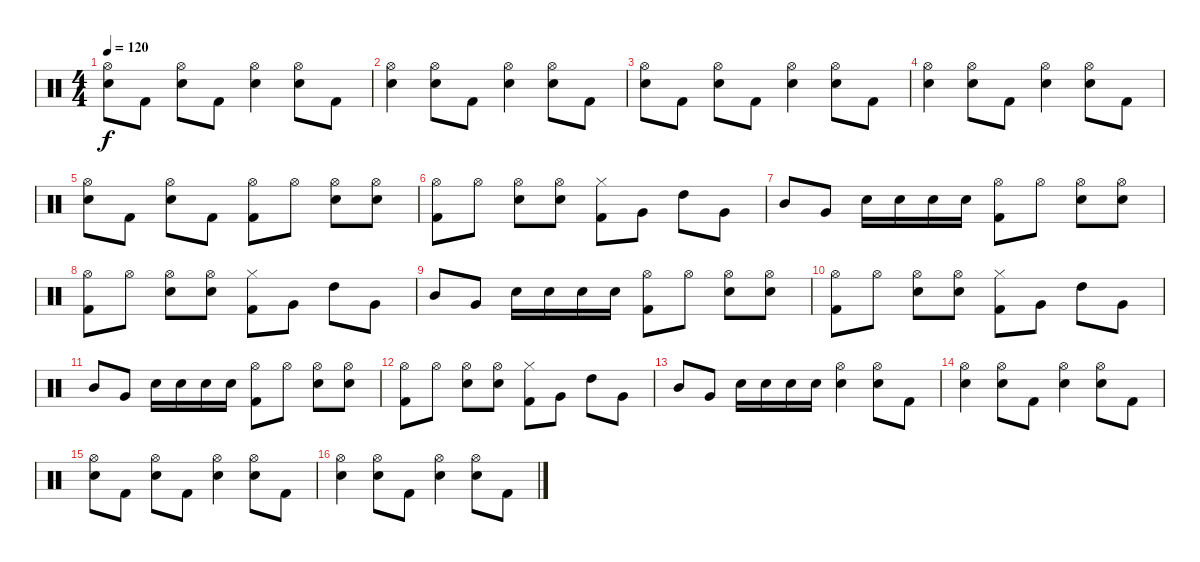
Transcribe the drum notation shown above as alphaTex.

\track "" {instrument percussion}
\staff {score}
\articulation defaults
\ts (4 4)
\tempo 120
\clef neutral
\ks c
("Hi-Hat (open)" "Electric Snare (hit)").8{dy f} "Kick (hit) 2".8 ("Hi-Hat (open)" "Electric Snare (hit)").8 "Kick (hit) 2".8 ("Hi-Hat (open)" "Electric Snare (hit)").4 ("Hi-Hat (open)" "Electric Snare (hit)").8 "Kick (hit) 2".8 |
("Hi-Hat (open)" "Electric Snare (hit)").4 ("Hi-Hat (open)" "Electric Snare (hit)").8 "Kick (hit) 2".8 ("Hi-Hat (open)" "Electric Snare (hit)").4 ("Hi-Hat (open)" "Electric Snare (hit)").8 "Kick (hit) 2".8 |
("Hi-Hat (open)" "Electric Snare (hit)").8 "Kick (hit) 2".8 ("Hi-Hat (open)" "Electric Snare (hit)").8 "Kick (hit) 2".8 ("Hi-Hat (open)" "Electric Snare (hit)").4 ("Hi-Hat (open)" "Electric Snare (hit)").8 "Kick (hit) 2".8 |
("Hi-Hat (open)" "Electric Snare (hit)").4 ("Hi-Hat (open)" "Electric Snare (hit)").8 "Kick (hit) 2".8 ("Hi-Hat (open)" "Electric Snare (hit)").4 ("Hi-Hat (open)" "Electric Snare (hit)").8 "Kick (hit) 2".8 |
("Hi-Hat (open)" "Electric Snare (hit)").8 "Kick (hit) 2".8 ("Hi-Hat (open)" "Electric Snare (hit)").8 "Kick (hit) 2".8 ("Hi-Hat (open)" "Kick (hit) 2").8 "Hi-Hat (open)".8 ("Hi-Hat (open)" "Electric Snare (hit)").8 ("Hi-Hat (open)" "Electric Snare (hit)").8 |
("Hi-Hat (open)" "Kick (hit) 2").8 "Hi-Hat (open)".8 ("Hi-Hat (open)" "Electric Snare (hit)").8 ("Hi-Hat (open)" "Electric Snare (hit)").8 ("Hi-Hat (closed)" "Kick (hit) 2").8 "Very Low Tom (hit)".8 "High Tom (hit)".8 "Very Low Tom (hit)".8 |
"Mid Tom (hit)".8 "Very Low Tom (hit)".8 "Electric Snare (hit)".16 "Electric Snare (hit)".16 "Electric Snare (hit)".16 "Electric Snare (hit)".16 ("Hi-Hat (open)" "Kick (hit) 2").8 "Hi-Hat (open)".8 ("Hi-Hat (open)" "Electric Snare (hit)").8 ("Hi-Hat (open)" "Electric Snare (hit)").8 |
("Hi-Hat (open)" "Kick (hit) 2").8 "Hi-Hat (open)".8 ("Hi-Hat (open)" "Electric Snare (hit)").8 ("Hi-Hat (open)" "Electric Snare (hit)").8 ("Hi-Hat (closed)" "Kick (hit) 2").8 "Very Low Tom (hit)".8 "High Tom (hit)".8 "Very Low Tom (hit)".8 |
"Mid Tom (hit)".8 "Very Low Tom (hit)".8 "Electric Snare (hit)".16 "Electric Snare (hit)".16 "Electric Snare (hit)".16 "Electric Snare (hit)".16 ("Hi-Hat (open)" "Kick (hit) 2").8 "Hi-Hat (open)".8 ("Hi-Hat (open)" "Electric Snare (hit)").8 ("Hi-Hat (open)" "Electric Snare (hit)").8 |
("Hi-Hat (open)" "Kick (hit) 2").8 "Hi-Hat (open)".8 ("Hi-Hat (open)" "Electric Snare (hit)").8 ("Hi-Hat (open)" "Electric Snare (hit)").8 ("Hi-Hat (closed)" "Kick (hit) 2").8 "Very Low Tom (hit)".8 "High Tom (hit)".8 "Very Low Tom (hit)".8 |
"Mid Tom (hit)".8 "Very Low Tom (hit)".8 "Electric Snare (hit)".16 "Electric Snare (hit)".16 "Electric Snare (hit)".16 "Electric Snare (hit)".16 ("Hi-Hat (open)" "Kick (hit) 2").8 "Hi-Hat (open)".8 ("Hi-Hat (open)" "Electric Snare (hit)").8 ("Hi-Hat (open)" "Electric Snare (hit)").8 |
("Hi-Hat (open)" "Kick (hit) 2").8 "Hi-Hat (open)".8 ("Hi-Hat (open)" "Electric Snare (hit)").8 ("Hi-Hat (open)" "Electric Snare (hit)").8 ("Hi-Hat (closed)" "Kick (hit) 2").8 "Very Low Tom (hit)".8 "High Tom (hit)".8 "Very Low Tom (hit)".8 |
"Mid Tom (hit)".8 "Very Low Tom (hit)".8 "Electric Snare (hit)".16 "Electric Snare (hit)".16 "Electric Snare (hit)".16 "Electric Snare (hit)".16 ("Hi-Hat (open)" "Electric Snare (hit)").4 ("Hi-Hat (open)" "Electric Snare (hit)").8 "Kick (hit) 2".8 |
("Hi-Hat (open)" "Electric Snare (hit)").4 ("Hi-Hat (open)" "Electric Snare (hit)").8 "Kick (hit) 2".8 ("Hi-Hat (open)" "Electric Snare (hit)").4 ("Hi-Hat (open)" "Electric Snare (hit)").8 "Kick (hit) 2".8 |
("Hi-Hat (open)" "Electric Snare (hit)").8 "Kick (hit) 2".8 ("Hi-Hat (open)" "Electric Snare (hit)").8 "Kick (hit) 2".8 ("Hi-Hat (open)" "Electric Snare (hit)").4 ("Hi-Hat (open)" "Electric Snare (hit)").8 "Kick (hit) 2".8 |
("Hi-Hat (open)" "Electric Snare (hit)").4 ("Hi-Hat (open)" "Electric Snare (hit)").8 "Kick (hit) 2".8 ("Hi-Hat (open)" "Electric Snare (hit)").4 ("Hi-Hat (open)" "Electric Snare (hit)").8 "Kick (hit) 2".8
